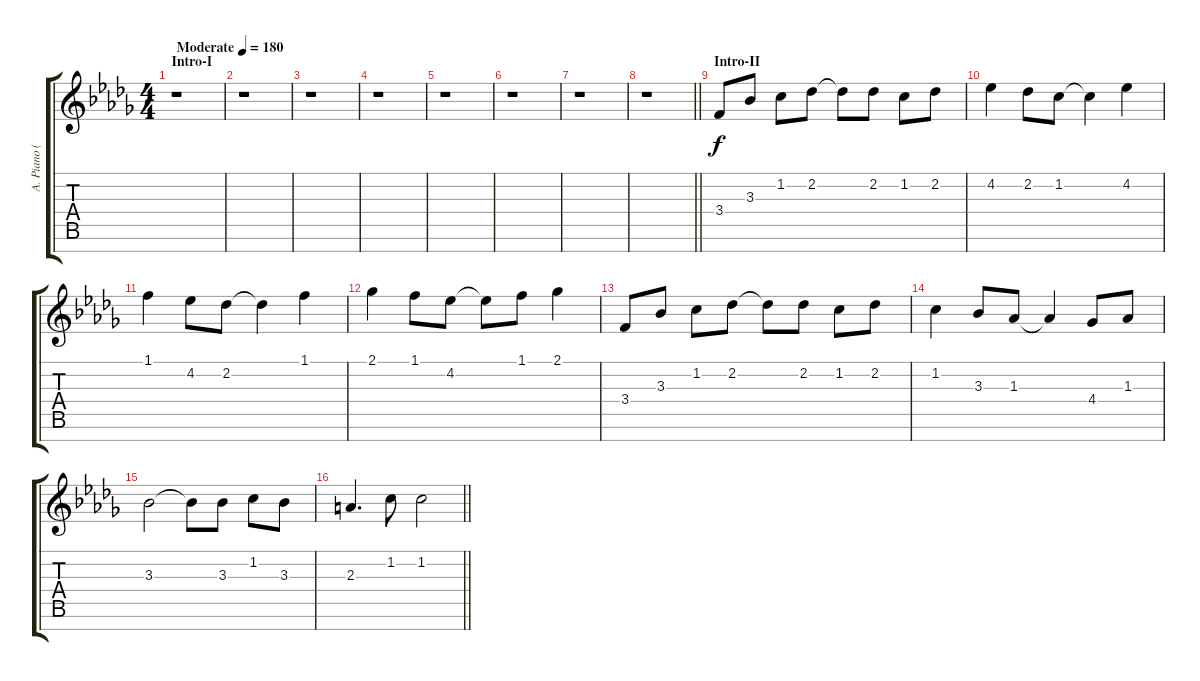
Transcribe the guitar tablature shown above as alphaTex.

\track ("A. Piano (Right Hand)" "A. Piano (") {instrument acousticgrandpiano}
\staff {score tabs}
\tuning (E5 B4 G4 D4 A3 E3 B2) {hide}
\ts (4 4)
\section ("" "Intro-I")
\tempo (180 "Moderate")
\clef g2
\ks db
r.1{dy f instrument acousticgrandpiano} |
r.1 |
r.1 |
r.1 |
r.1 |
r.1 |
r.1 |
\barLineRight lightlight
r.1 |
\section ("" "Intro-II")
3.4.8 3.3.8 1.2.8 2.2.8 2.2{t}.8 2.2.8 1.2.8 2.2.8 |
4.2.4 2.2.8 1.2.8 1.2{t}.4 4.2.4 |
1.1.4 4.2.8 2.2.8 2.2{t}.4 1.1.4 |
2.1.4 1.1.8 4.2.8 4.2{t}.8 1.1.8 2.1.4 |
3.4.8 3.3.8 1.2.8 2.2.8 2.2{t}.8 2.2.8 1.2.8 2.2.8 |
1.2.4 3.3.8 1.3.8 1.3{t}.4 4.4.8 1.3.8 |
3.3.2 3.3{t}.8 3.3.8 1.2.8 3.3.8 |
\barLineRight lightlight
2.3.4{d} 1.2.8 1.2.2
